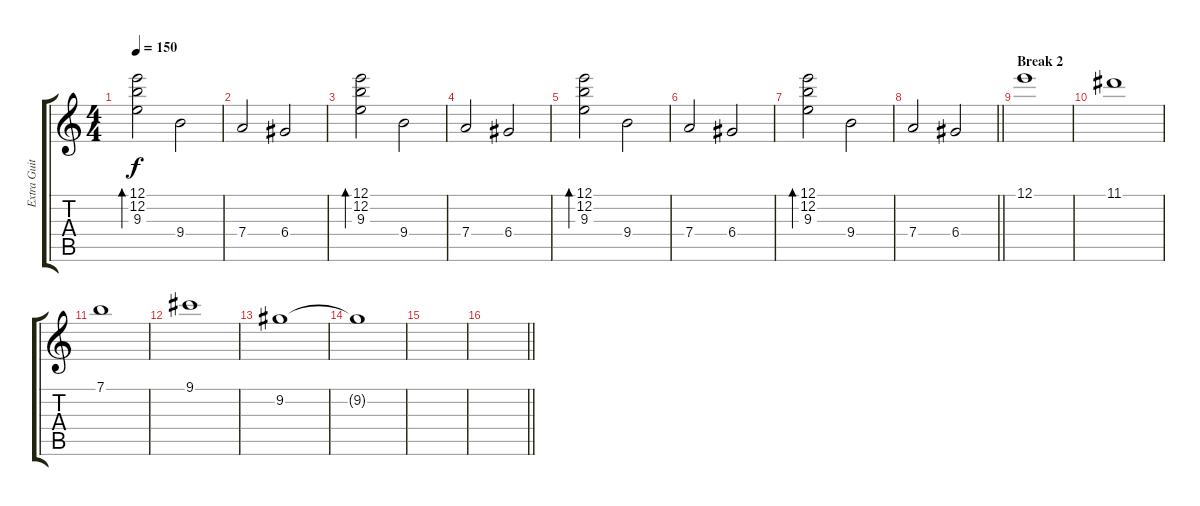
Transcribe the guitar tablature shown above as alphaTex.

\track ("Extra Guitar Parts" "Extra Guit") {instrument electricguitarjazz}
\staff {score tabs}
\tuning (E4 B3 G3 D3 A2 E2) {hide}
\ts (4 4)
\tempo 150
\clef g2
\ks c
(12.1 12.2 9.3).2{bd 240 dy f} 9.4.2 |
7.4.2 6.4.2 |
(12.1 12.2 9.3).2{bd 240} 9.4.2 |
7.4.2 6.4.2 |
(12.1 12.2 9.3).2{bd 240} 9.4.2 |
7.4.2 6.4.2 |
(12.1 12.2 9.3).2{bd 240} 9.4.2 |
\barLineRight lightlight
7.4.2 6.4.2 |
\section ("" "Break 2")
12.1.1 |
11.1.1 |
7.1.1 |
9.1.1 |
9.2.1 |
9.2{t}.1 |
|
\barLineRight lightlight
